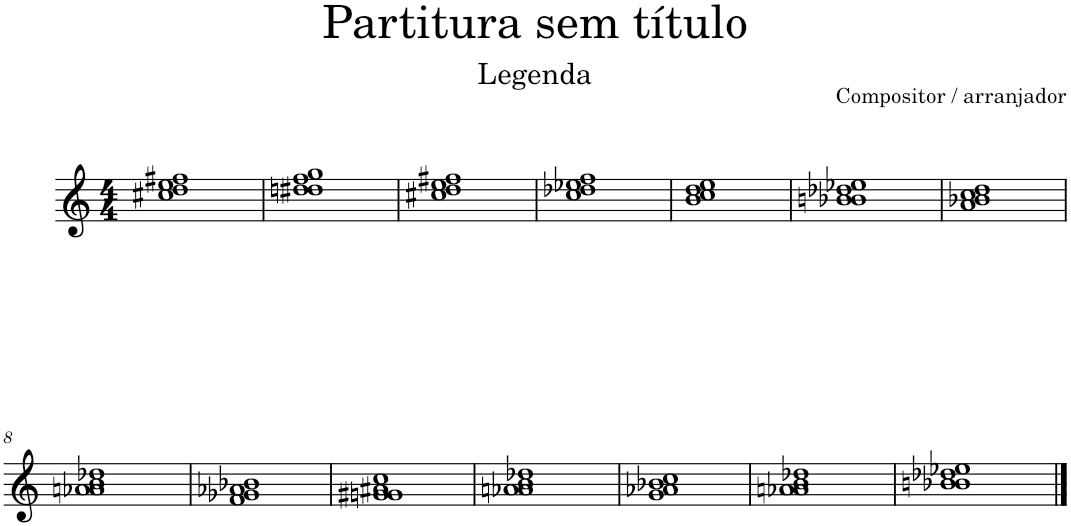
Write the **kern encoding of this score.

**kern
*part1
*staff1
*I"Violino
*I'Vno.
*clefG2
*k[]
*M4/4
=1
1cc#X 1dd 1ee 1ff#X
=2
1ddn 1dd#X 1ff 1gg
=3
1cc#X 1dd 1ee 1ff#X
=4
1cc 1dd-X 1ee-X 1ff
=5
1b 1cc 1dd 1ee
=6
1b-X 1bn 1dd-X 1ee-X
=7
1a 1b-X 1cc 1dd
!!LO:LB:g=z
=8
1a-X 1an 1b 1dd-X
=9
1f 1g-X 1a-X 1b-X
=10
1gn 1g#X 1a#X 1cc
=11
1a-X 1an 1b 1dd-X
=12
1g 1a-X 1b-X 1cc
=13
1a-X 1an 1b 1dd-X
=14
1b-X 1bn 1dd-X 1ee-X
==
*-
